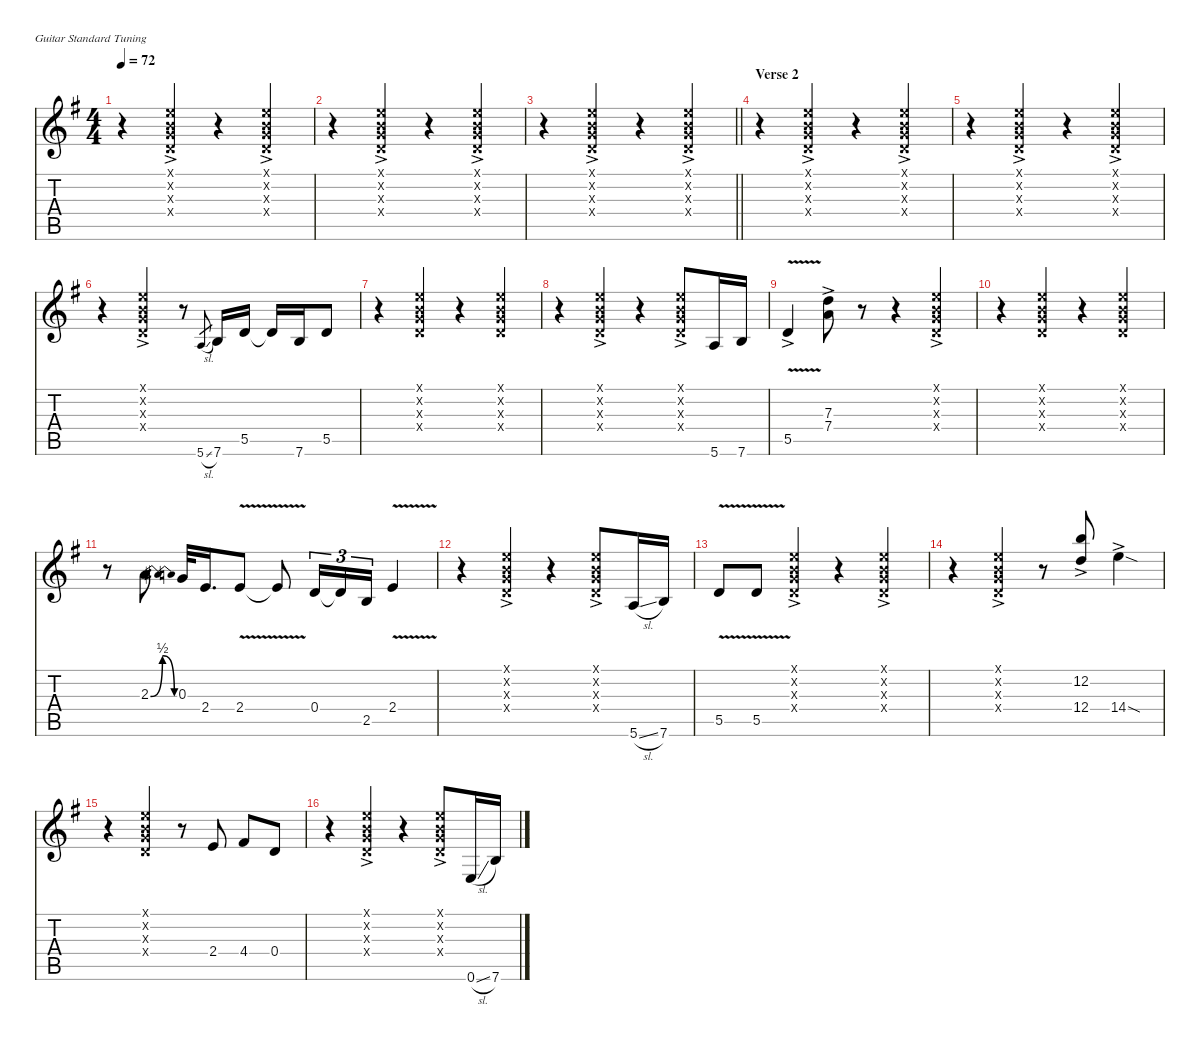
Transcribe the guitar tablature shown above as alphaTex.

\defaultSystemsLayout 4
\hideDynamics
\bracketExtendMode nobrackets
\singleTrackTrackNamePolicy hidden
\multiTrackTrackNamePolicy hidden
\otherSystemsTrackNameOrientation horizontal
\track ("Guitar 2" "jz.guit.") {mute instrument electricguitarjazz}
\staff {score tabs}
\tuning (E4 B3 G3 D3 A2 E2)
\ts (4 4)
\tempo 72
\clef g2
\ks g
r.4{dy mp beam Down} (0.1{ac x acc forcenatural} 0.2{ac x acc forcenatural} 0.3{ac x acc forcenatural} 0.4{ac x acc forcenatural}).4{beam Up} r.4{beam Up} (0.1{ac x acc forcenatural} 0.2{ac x acc forcenatural} 0.3{ac x acc forcenatural} 0.4{ac x acc forcenatural}).4{beam Up} |
r.4{beam Down} (0.1{ac x acc forcenatural} 0.2{ac x acc forcenatural} 0.3{ac x acc forcenatural} 0.4{ac x acc forcenatural}).4{beam Up} r.4{beam Up} (0.1{ac x acc forcenatural} 0.2{ac x acc forcenatural} 0.3{ac x acc forcenatural} 0.4{ac x acc forcenatural}).4{beam Up} |
\barLineRight lightlight
r.4{beam Down} (0.1{ac x acc forcenatural} 0.2{ac x acc forcenatural} 0.3{ac x acc forcenatural} 0.4{ac x acc forcenatural}).4{beam Up} r.4{beam Up} (0.1{ac x acc forcenatural} 0.2{ac x acc forcenatural} 0.3{ac x acc forcenatural} 0.4{ac x acc forcenatural}).4{beam Up} |
\section ("" "Verse 2")
r.4{beam Down} (0.1{ac x acc forcenatural} 0.2{ac x acc forcenatural} 0.3{ac x acc forcenatural} 0.4{ac x acc forcenatural}).4{beam Up} r.4{beam Up} (0.1{ac x acc forcenatural} 0.2{ac x acc forcenatural} 0.3{ac x acc forcenatural} 0.4{ac x acc forcenatural}).4{beam Up} |
r.4{beam Down} (0.1{ac x acc forcenatural} 0.2{ac x acc forcenatural} 0.3{ac x acc forcenatural} 0.4{ac x acc forcenatural}).4{beam Up} r.4{beam Up} (0.1{ac x acc forcenatural} 0.2{ac x acc forcenatural} 0.3{ac x acc forcenatural} 0.4{ac x acc forcenatural}).4{beam Up} |
r.4{beam Down} (0.1{ac x acc forcenatural} 0.2{ac x acc forcenatural} 0.3{ac x acc forcenatural} 0.4{ac x acc forcenatural}).4{beam Up} r.8{beam Up} 5.6{sl acc forcenatural}.8{gr dy mf beam Up} 7.6{acc forcenatural}.16{beam Up} 5.5{acc forcenatural}.16{beam Up} 5.5{t acc forcenatural}.16{beam Up} 7.6{acc forcenatural}.16{beam Up} 5.5{acc forcenatural}.8{beam Up} |
r.4{beam Down} (0.1{x acc forcenatural} 0.2{x acc forcenatural} 0.3{x acc forcenatural} 0.4{x acc forcenatural}).4{beam Up} r.4{beam Up} (0.1{x acc forcenatural} 0.2{x acc forcenatural} 0.3{x acc forcenatural} 0.4{x acc forcenatural}).4{beam Up} |
r.4{beam Down} (0.1{ac x acc forcenatural} 0.2{ac x acc forcenatural} 0.3{ac x acc forcenatural} 0.4{ac x acc forcenatural}).4{dy mp beam Up} r.4{beam Up} (0.1{ac x acc forcenatural} 0.2{ac x acc forcenatural} 0.3{ac x acc forcenatural} 0.4{ac x acc forcenatural}).8{beam Up} 5.6{acc forcenatural}.16{dy mf beam Up} 7.6{acc forcenatural}.16{beam Up} |
5.5{v ac acc forcenatural}.4{dy mp beam Up} (7.3{ac acc forcenatural} 7.4{acc forcenatural}).8{dy mf beam Down} r.8{beam Down} r.4{beam Down} (0.1{ac x acc forcenatural} 0.2{ac x acc forcenatural} 0.3{ac x acc forcenatural} 0.4{ac x acc forcenatural}).4{dy mp beam Up} |
r.4{beam Down} (0.1{x acc forcenatural} 0.2{x acc forcenatural} 0.3{x acc forcenatural} 0.4{x acc forcenatural}).4{dy mf beam Up} r.4{beam Up} (0.1{x acc forcenatural} 0.2{x acc forcenatural} 0.3{x acc forcenatural} 0.4{x acc forcenatural}).4{beam Up} |
r.8{beam Down} 2.3{be (bendrelease 0 0 15 2 30 2 45 0) acc forcenatural}.8{beam Up} 0.3{acc forcenatural}.32{beam Up} 2.4{acc forcenatural}.16{d beam Up} 2.4{v acc forcenatural}.8{beam Up} 2.4{v t acc forcenatural}.8{beam Up} 0.4{acc forcenatural}.16{tu (3 2) beam Up} 0.4{t acc forcenatural}.16{tu (3 2) beam Up} 2.5{acc forcenatural}.16{tu (3 2) beam Up} 2.4{v acc forcenatural}.4{beam Up} |
r.4{beam Down} (0.1{ac x acc forcenatural} 0.2{ac x acc forcenatural} 0.3{ac x acc forcenatural} 0.4{ac x acc forcenatural}).4{dy mp beam Up} r.4{beam Up} (0.1{ac x acc forcenatural} 0.2{ac x acc forcenatural} 0.3{ac x acc forcenatural} 0.4{ac x acc forcenatural}).8{beam Up} 5.6{sl acc forcenatural}.16{dy mf beam Up} 7.6{acc forcenatural}.16{beam Up} |
5.5{v acc forcenatural}.8{beam Up} 5.5{v acc forcenatural}.8{beam Up} (0.1{ac x acc forcenatural} 0.2{ac x acc forcenatural} 0.3{ac x acc forcenatural} 0.4{ac x acc forcenatural}).4{dy mp beam Up} r.4{beam Up} (0.1{ac x acc forcenatural} 0.2{ac x acc forcenatural} 0.3{ac x acc forcenatural} 0.4{ac x acc forcenatural}).4{beam Up} |
r.4{beam Down} (0.1{ac x acc forcenatural} 0.2{ac x acc forcenatural} 0.3{ac x acc forcenatural} 0.4{ac x acc forcenatural}).4{beam Up} r.8{beam Up} (12.2{ac acc forcenatural} 12.4{acc forcenatural}).8{dy mf beam Down} 14.4{sod ac acc forcenatural}.4{dy mp beam Down} |
r.4{beam Down} (0.1{x acc forcenatural} 0.2{x acc forcenatural} 0.3{x acc forcenatural} 0.4{x acc forcenatural}).4{dy mf beam Up} r.8{beam Up} 2.4{acc forcenatural}.8{beam Up} 4.4{acc #}.8{beam Up} 0.4{acc forcenatural}.8{beam Up} |
r.4{beam Down} (0.1{ac x acc forcenatural} 0.2{ac x acc forcenatural} 0.3{ac x acc forcenatural} 0.4{ac x acc forcenatural}).4{dy mp beam Up} r.4{beam Up} (0.1{ac x acc forcenatural} 0.2{ac x acc forcenatural} 0.3{ac x acc forcenatural} 0.4{ac x acc forcenatural}).8{beam Up} 0.6{sl acc forcenatural}.16{dy mf beam Up} 7.6{acc forcenatural}.16{beam Up}
